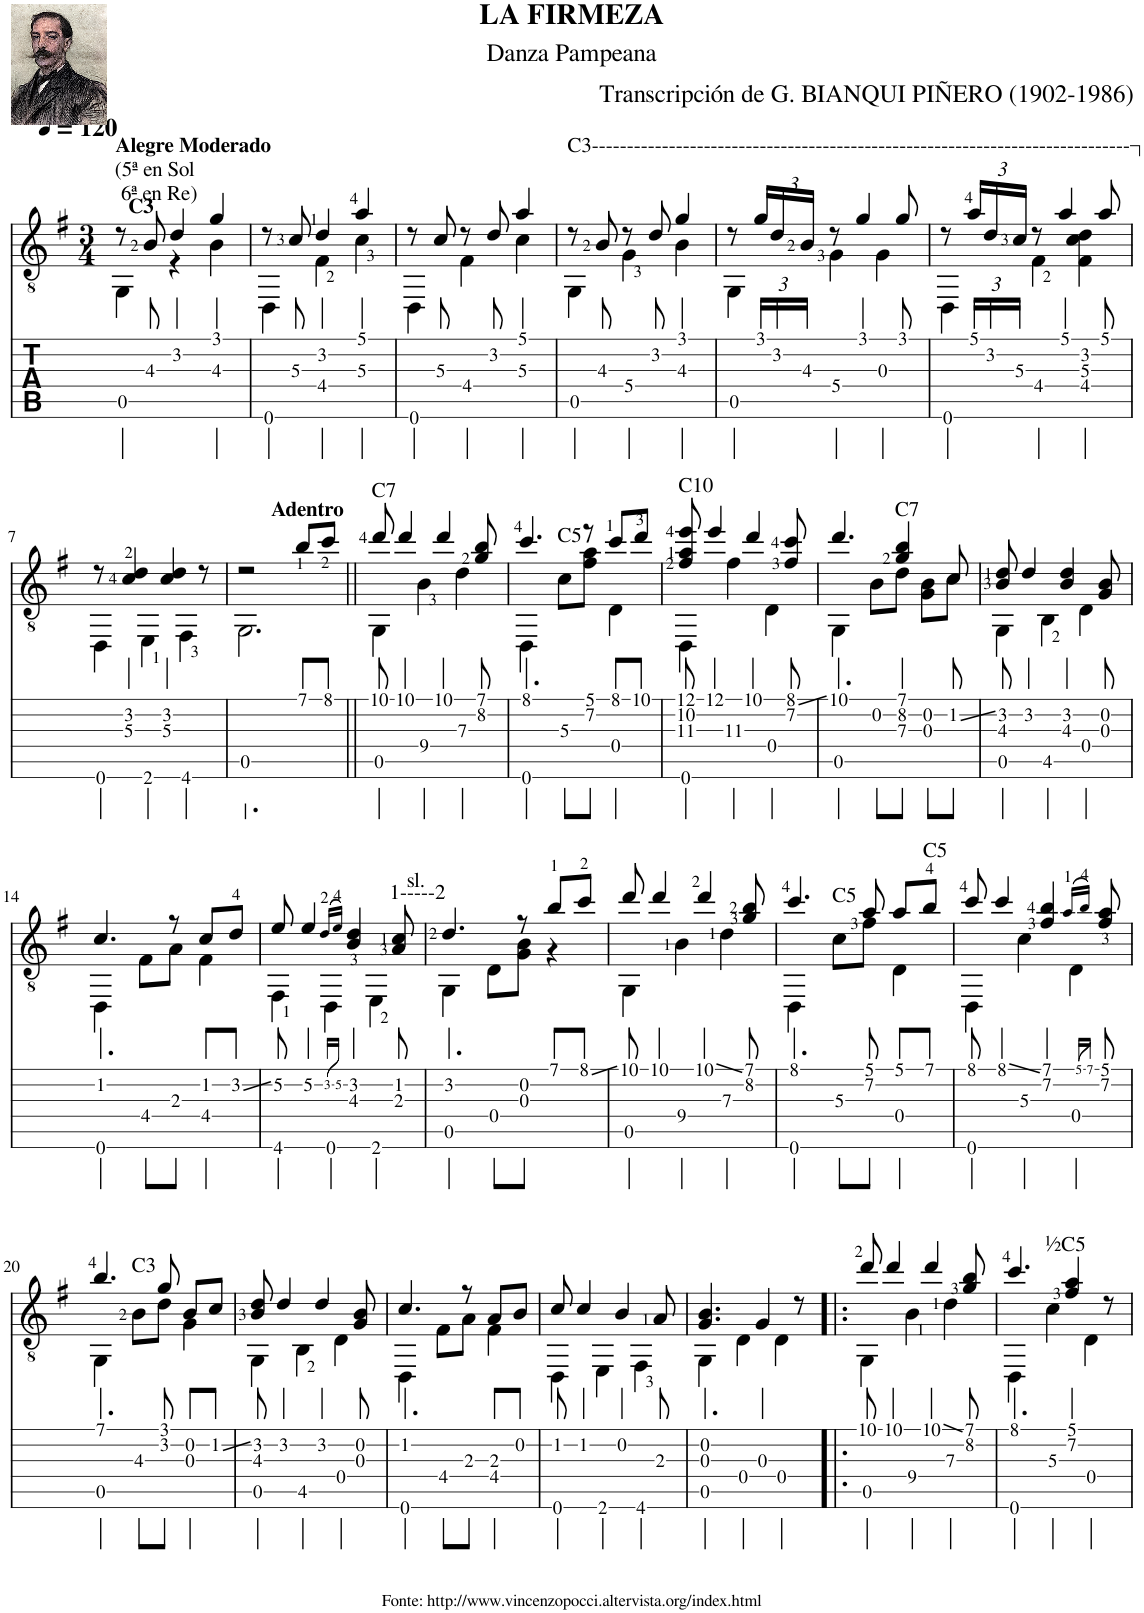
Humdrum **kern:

**kern	**kern
*part2	*part1
*staff2	*staff1
*I"Chitarra classica (Intavolatura)	*I"Classical Guitar
*stria6	*
*	*clefGv2
*k[f#]	*k[f#]
*M3/4	*M3/4
*MM120	*MM120
=1	=1
*^	*^
!	!	!LO:TX:a:t=(5ª en Sol	!
!	!	!LO:TX:a:t=6ª en Re)	!
!	!	!LO:TX:a:B:t=Alegre Moderado	!
8r	4GG\	8r	4GG\
!	!	!LO:TX:a:B:t=C3	!
8B/	.	8B/	.
4d/	4r	4d/	4r
4g/	4B\	4g/	4B\
=2	=2	=2	=2
8r	4DD\	8r	4DD\
8c/	.	8c/	.
4d/	4F#\	4d/	4F#\
4a/	4c\	4a/	4c\
=3	=3	=3	=3
8r	4DD\	8r	4DD\
8c/	.	8c/	.
8r	4F#\	8r	4F#\
8d/	.	8d/	.
4a/	4c\	4a/	4c\
=4	=4	=4	=4
!	!	!LO:TX:a:t=C3-----------------------------------------------------------------------------┐	!
8r	4GG\	8r	4GG\
8B/	.	8B/	.
8r	4G\	8r	4G\
8d/	.	8d/	.
4g/	4B\	4g/	4B\
=5	=5	=5	=5
8r	4GG\	8r	4GG\
*Xbrackettup	*	*Xbrackettup	*
24g/LL	.	24g/LL	.
24d/	.	24d/	.
24B/JJ	.	24B/JJ	.
8r	4G\	8r	4G\
4g/	.	4g/	.
.	4G\	.	4G\
8g/	.	8g/	.
=6	=6	=6	=6
8r	4DD\	8r	4DD\
24a/LL	.	24a/LL	.
24d/	.	24d/	.
24c/JJ	.	24c/JJ	.
8r	4F#\	8r	4F#\
4a/	.	4a/	.
.	4F#\ 4c\ 4d\	.	4F#\ 4c\ 4d\
8a/	.	8a/	.
!!LO:LB:g=z	!!
=7	=7	=7	=7
8r	4DD\	8r	4DD\
4c/ 4d/	.	4c/ 4d/	.
.	4EE\	.	4EE\
4c/ 4d/	.	4c/ 4d/	.
.	4FF#\	.	4FF#\
8r	.	8r	.
=8	=8	=8	=8
2r	2.GG\	2r	2.GG\
!	!	!LO:TX:a:B:t=Adentro	!
8b/L	.	8b/L	.
8cc/J	.	8cc/J	.
=9||	=9||	=9||	=9||
!	!	!LO:TX:a:t=C7	!
8dd/	4GG\	8dd/	4GG\
4dd/	.	4dd/	.
.	4B\	.	4B\
4dd/	.	4dd/	.
.	4d\	.	4d\
8g/ 8b/	.	8g/ 8b/	.
=10	=10	=10	=10
4.cc/	4DD\	4.cc/	4DD\
!	!	!	!LO:TX:a:t=C5
.	8c\L	.	8c\L
8r	8f#\ 8a\J	8r	8f#\ 8a\J
8cc/L	4D\	8cc/L	4D\
8dd/J	.	8dd/J	.
=11	=11	=11	=11
!	!	!LO:TX:a:t=C10	!
8f#/ 8a/ 8ee/	4DD\	8f#/ 8a/ 8ee/	4DD\
4ee/	.	4ee/	.
.	4f#\	.	4f#\
4dd/	.	4dd/	.
.	4D\	.	4D\
8f#/ 8cc/	.	8f#/ 8cc/	.
=12	=12	=12	=12
4.dd/	4GG\	4.dd/	4GG\
.	8B\L	.	8B\L
!	!	!LO:TX:a:t=C7	!
4g/ 4b/	8d\J	4g/ 4b/	8d\J
.	8G\ 8B\L	.	8G\ 8B\L
8c/	8c\J	8c/	8c\J
=13	=13	=13	=13
8B/ 8d/	4GG\	8B/ 8d/	4GG\
4d/	.	4d/	.
.	4BB\	.	4BB\
4B/ 4d/	.	4B/ 4d/	.
.	4D\	.	4D\
8G/ 8B/	.	8G/ 8B/	.
!!LO:LB:g=z	!!
=14	=14	=14	=14
4.c/	4DD\	4.c/	4DD\
.	8F#\L	.	8F#\L
8r	8A\J	8r	8A\J
8c/L	4F#\	8c/L	4F#\
8d/J	.	8d/J	.
=15	=15	=15	=15
8e/	4FF#\	8e/	4FF#\
4e/	.	4e/	.
.	4DD\	.	4DD\
(16qd/LL	.	(16qd/LL	.
16qe/JJ)	.	16qe/JJ)	.
4B/ 4d/	.	4B/ 4d/	.
.	4EE\	.	4EE\
!	!	!LO:TX:a:t=1-----2	!
!	!	!LO:TX:a:t=sl.	!
8A/ 8c/	.	8A/ 8c/	.
=16	=16	=16	=16
4.d/	4GG\	4.d/	4GG\
.	8D\L	.	8D\L
8r	8G\ 8B\J	8r	8G\ 8B\J
8b/L	4r	8b/L	4r
8cc/J	.	8cc/J	.
=17	=17	=17	=17
8dd/	4GG\	8dd/	4GG\
4dd/	.	4dd/	.
.	4B\	.	4B\
4dd/	.	4dd/	.
.	4d\	.	4d\
8g/ 8b/	.	8g/ 8b/	.
=18	=18	=18	=18
4.cc/	4DD\	4.cc/	4DD\
!	!	!	!LO:TX:a:t=C5
.	8c\L	.	8c\L
8a/	8f#\J	8a/	8f#\J
8a/L	4D\	8a/L	4D\
8b/J	.	8b/J	.
=19	=19	=19	=19
!	!	!LO:TX:a:t=C5	!
8cc/	4DD\	8cc/	4DD\
4cc/	.	4cc/	.
.	4c\	.	4c\
4f#/ 4b/	.	4f#/ 4b/	.
.	4D\	.	4D\
(16qa/LL	.	(16qa/LL	.
16qb/JJ)	.	16qb/JJ)	.
8f#/ 8a/	.	8f#/ 8a/	.
!!LO:LB:g=z	!!
=20	=20	=20	=20
4.b/	4GG\	4.b/	4GG\
!	!	!	!LO:TX:a:t=C3
.	8B\L	.	8B\L
8g/	8d\J	8g/	8d\J
8B/L	4G\	8B/L	4G\
8c/J	.	8c/J	.
=21	=21	=21	=21
8B/ 8d/	4GG\	8B/ 8d/	4GG\
4d/	.	4d/	.
.	4BB\	.	4BB\
4d/	.	4d/	.
.	4D\	.	4D\
8G/ 8B/	.	8G/ 8B/	.
=22	=22	=22	=22
4.c/	4DD\	4.c/	4DD\
.	8F#\L	.	8F#\L
8r	8A\J	8r	8A\J
8A/L	4F#\	8A/L	4F#\
8B/J	.	8B/J	.
=23	=23	=23	=23
8c/	4DD\	8c/	4DD\
4c/	.	4c/	.
.	4EE\	.	4EE\
4B/	.	4B/	.
.	4FF#\	.	4FF#\
8A/	.	8A/	.
=24	=24	=24	=24
4.G/ 4.B/	4GG\	4.G/ 4.B/	4GG\
.	4D\	.	4D\
4G/	.	4G/	.
.	4D\	.	4D\
8r	.	8r	.
=25!|:	=25!|:	=25!|:	=25!|:
8dd/	4GG\	8dd/	4GG\
4dd/	.	4dd/	.
.	4B\	.	4B\
4dd/	.	4dd/	.
.	4d\	.	4d\
8g/ 8b/	.	8g/ 8b/	.
=26	=26	=26	=26
4.cc/	4DD\	4.cc/	4DD\
!	!	!	!LO:TX:a:t=½C5
.	4c\	.	4c\
4f#/ 4a/	.	4f#/ 4a/	.
.	4D\	.	4D\
8r	.	8r	.
*v	*v	*	*
*	*v	*v
=	=
*-	*-
